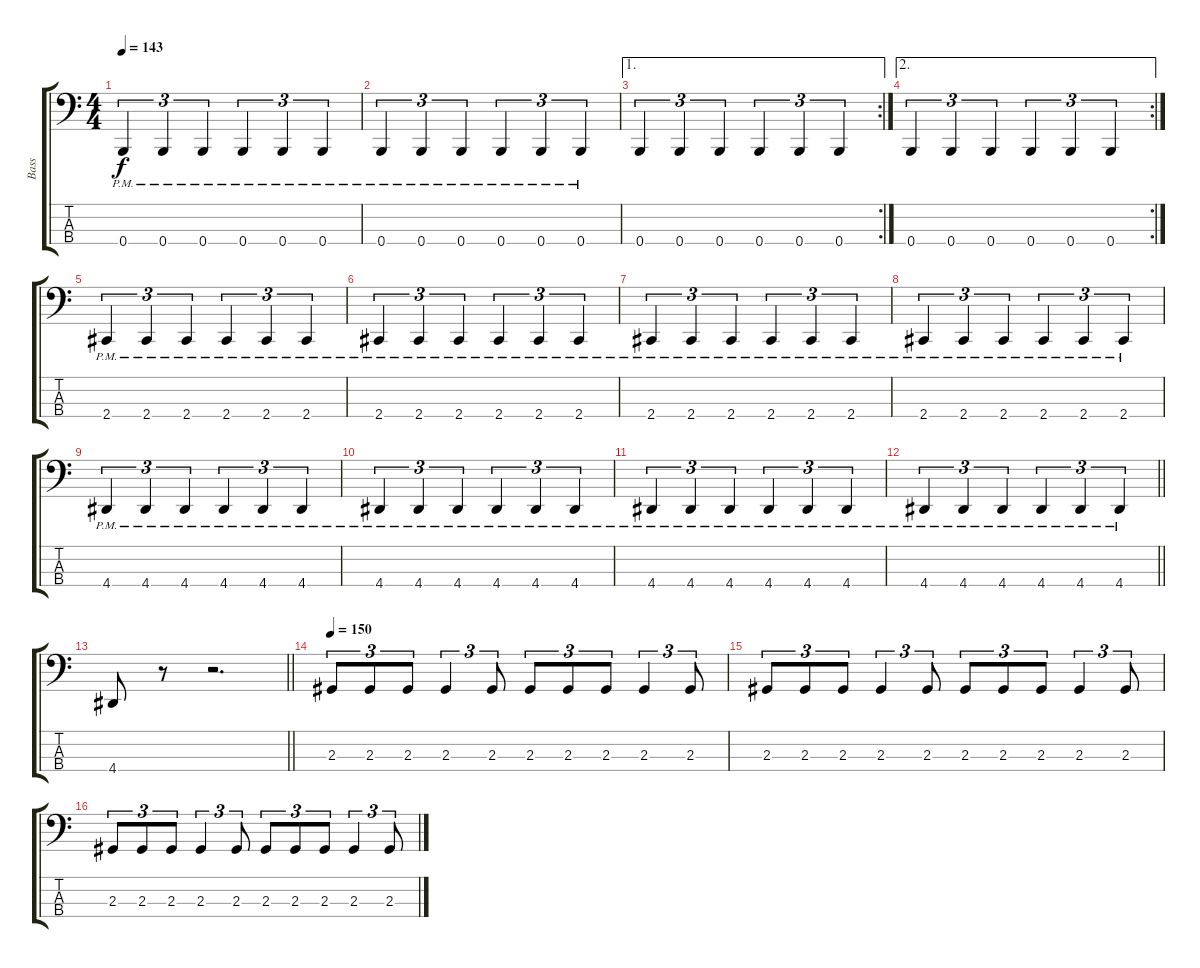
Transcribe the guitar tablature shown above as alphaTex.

\track ("Bass" "Bass") {instrument electricbasspick}
\staff {score tabs}
\tuning (E2 B1 Gb1 B0) {hide}
\ts (4 4)
\tempo 143
\clef f4
\ks c
0.4{pm}.4{tu (3 2) dy f} 0.4{pm}.4{tu (3 2)} 0.4{pm}.4{tu (3 2)} 0.4{pm}.4{tu (3 2)} 0.4{pm}.4{tu (3 2)} 0.4{pm}.4{tu (3 2)} |
0.4{pm}.4{tu (3 2)} 0.4{pm}.4{tu (3 2)} 0.4{pm}.4{tu (3 2)} 0.4{pm}.4{tu (3 2)} 0.4{pm}.4{tu (3 2)} 0.4{pm}.4{tu (3 2)} |
\ae 1
\rc 2
0.4.4{tu (3 2)} 0.4.4{tu (3 2)} 0.4.4{tu (3 2)} 0.4.4{tu (3 2)} 0.4.4{tu (3 2)} 0.4.4{tu (3 2)} |
\ae 2
\rc 2
0.4.4{tu (3 2)} 0.4.4{tu (3 2)} 0.4.4{tu (3 2)} 0.4.4{tu (3 2)} 0.4.4{tu (3 2)} 0.4.4{tu (3 2)} |
2.4{pm}.4{tu (3 2)} 2.4{pm}.4{tu (3 2)} 2.4{pm}.4{tu (3 2)} 2.4{pm}.4{tu (3 2)} 2.4{pm}.4{tu (3 2)} 2.4{pm}.4{tu (3 2)} |
2.4{pm}.4{tu (3 2)} 2.4{pm}.4{tu (3 2)} 2.4{pm}.4{tu (3 2)} 2.4{pm}.4{tu (3 2)} 2.4{pm}.4{tu (3 2)} 2.4{pm}.4{tu (3 2)} |
2.4{pm}.4{tu (3 2)} 2.4{pm}.4{tu (3 2)} 2.4{pm}.4{tu (3 2)} 2.4{pm}.4{tu (3 2)} 2.4{pm}.4{tu (3 2)} 2.4{pm}.4{tu (3 2)} |
2.4{pm}.4{tu (3 2)} 2.4{pm}.4{tu (3 2)} 2.4{pm}.4{tu (3 2)} 2.4{pm}.4{tu (3 2)} 2.4{pm}.4{tu (3 2)} 2.4{pm}.4{tu (3 2)} |
4.4{pm}.4{tu (3 2)} 4.4{pm}.4{tu (3 2)} 4.4{pm}.4{tu (3 2)} 4.4{pm}.4{tu (3 2)} 4.4{pm}.4{tu (3 2)} 4.4{pm}.4{tu (3 2)} |
4.4{pm}.4{tu (3 2)} 4.4{pm}.4{tu (3 2)} 4.4{pm}.4{tu (3 2)} 4.4{pm}.4{tu (3 2)} 4.4{pm}.4{tu (3 2)} 4.4{pm}.4{tu (3 2)} |
4.4{pm}.4{tu (3 2)} 4.4{pm}.4{tu (3 2)} 4.4{pm}.4{tu (3 2)} 4.4{pm}.4{tu (3 2)} 4.4{pm}.4{tu (3 2)} 4.4{pm}.4{tu (3 2)} |
\barLineRight lightlight
4.4{pm}.4{tu (3 2)} 4.4{pm}.4{tu (3 2)} 4.4{pm}.4{tu (3 2)} 4.4{pm}.4{tu (3 2)} 4.4{pm}.4{tu (3 2)} 4.4{pm}.4{tu (3 2)} |
\section ("" "")
\barLineRight lightlight
4.4.8 r.8 r.2{d} |
\section ("" "")
\tempo 150
2.3.8{tu (3 2)} 2.3.8{tu (3 2)} 2.3.8{tu (3 2)} 2.3.4{tu (3 2)} 2.3.8{tu (3 2)} 2.3.8{tu (3 2)} 2.3.8{tu (3 2)} 2.3.8{tu (3 2)} 2.3.4{tu (3 2)} 2.3.8{tu (3 2)} |
2.3.8{tu (3 2)} 2.3.8{tu (3 2)} 2.3.8{tu (3 2)} 2.3.4{tu (3 2)} 2.3.8{tu (3 2)} 2.3.8{tu (3 2)} 2.3.8{tu (3 2)} 2.3.8{tu (3 2)} 2.3.4{tu (3 2)} 2.3.8{tu (3 2)} |
2.3.8{tu (3 2)} 2.3.8{tu (3 2)} 2.3.8{tu (3 2)} 2.3.4{tu (3 2)} 2.3.8{tu (3 2)} 2.3.8{tu (3 2)} 2.3.8{tu (3 2)} 2.3.8{tu (3 2)} 2.3.4{tu (3 2)} 2.3.8{tu (3 2)}
